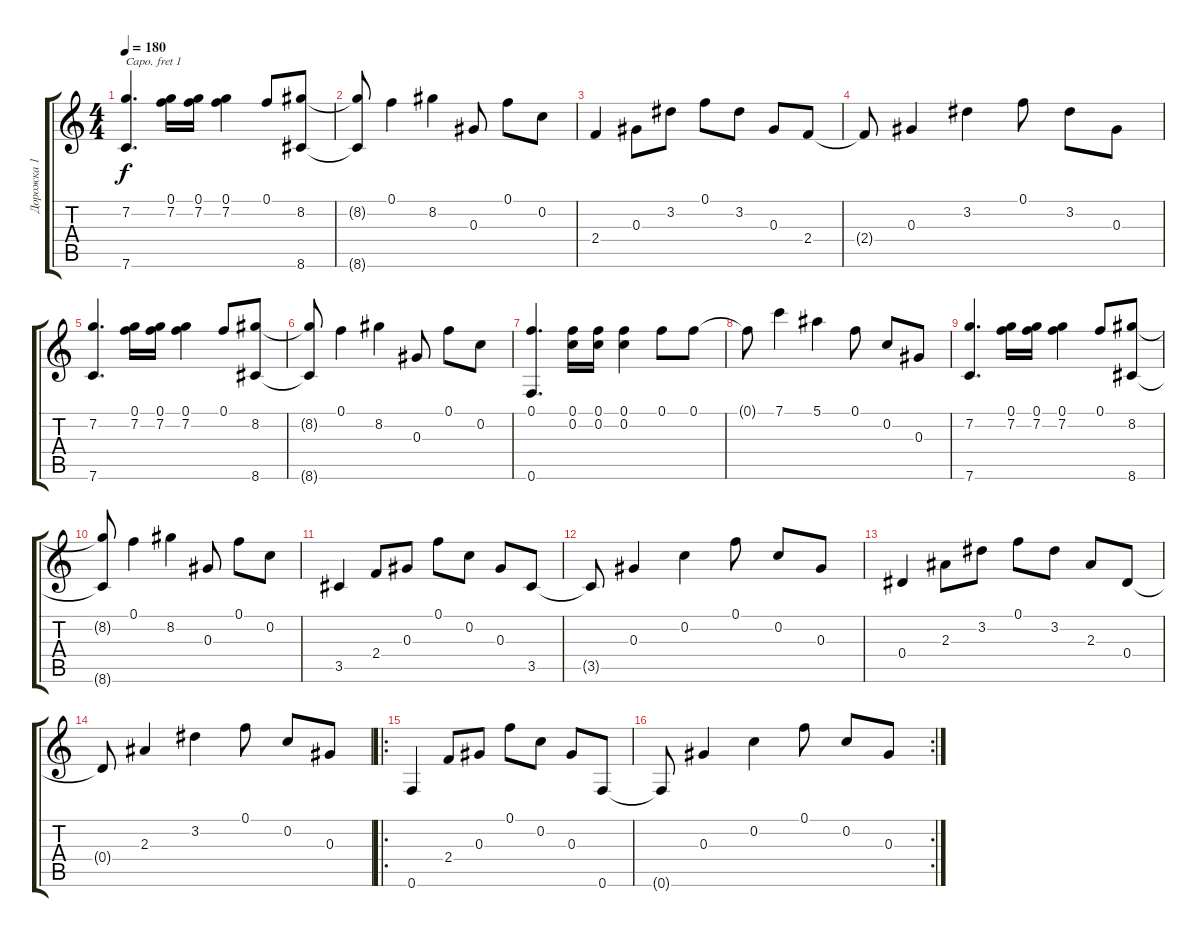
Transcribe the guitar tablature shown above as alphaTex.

\track ("Дорожка 1" "Дорожка 1") {instrument acousticguitarsteel}
\staff {score tabs}
\capo 1
\tuning (E4 B3 G3 D3 A2 E2) {hide}
\ts (4 4)
\tempo 180
\clef g2
\ks c
(7.2 7.6).4{d dy f} (0.1 7.2).16 (0.1 7.2).16 (0.1 7.2).4 0.1.8 (8.2 8.6).8 |
(8.2{t} 8.6{t}).8 0.1.4 8.2.4 0.3.8 0.1.8 0.2.8 |
2.4.4 0.3.8 3.2.8 0.1.8 3.2.8 0.3.8 2.4.8 |
2.4{t}.8 0.3.4 3.2.4 0.1.8 3.2.8 0.3.8 |
(7.2 7.6).4{d} (0.1 7.2).16 (0.1 7.2).16 (0.1 7.2).4 0.1.8 (8.2 8.6).8 |
(8.2{t} 8.6{t}).8 0.1.4 8.2.4 0.3.8 0.1.8 0.2.8 |
(0.1 0.6).4{d} (0.1 0.2).16 (0.1 0.2).16 (0.1 0.2).4 0.1.8 0.1.8 |
0.1{t}.8 7.1.4 5.1.4 0.1.8 0.2.8 0.3.8 |
(7.2 7.6).4{d} (0.1 7.2).16 (0.1 7.2).16 (0.1 7.2).4 0.1.8 (8.2 8.6).8 |
(8.2{t} 8.6{t}).8 0.1.4 8.2.4 0.3.8 0.1.8 0.2.8 |
3.5.4 2.4.8 0.3.8 0.1.8 0.2.8 0.3.8 3.5.8 |
3.5{t}.8 0.3.4 0.2.4 0.1.8 0.2.8 0.3.8 |
0.4.4 2.3.8 3.2.8 0.1.8 3.2.8 2.3.8 0.4.8 |
0.4{t}.8 2.3.4 3.2.4 0.1.8 0.2.8 0.3.8 |
\ro
0.6.4 2.4.8 0.3.8 0.1.8 0.2.8 0.3.8 0.6.8 |
\rc 2
0.6{t}.8 0.3.4 0.2.4 0.1.8 0.2.8 0.3.8
